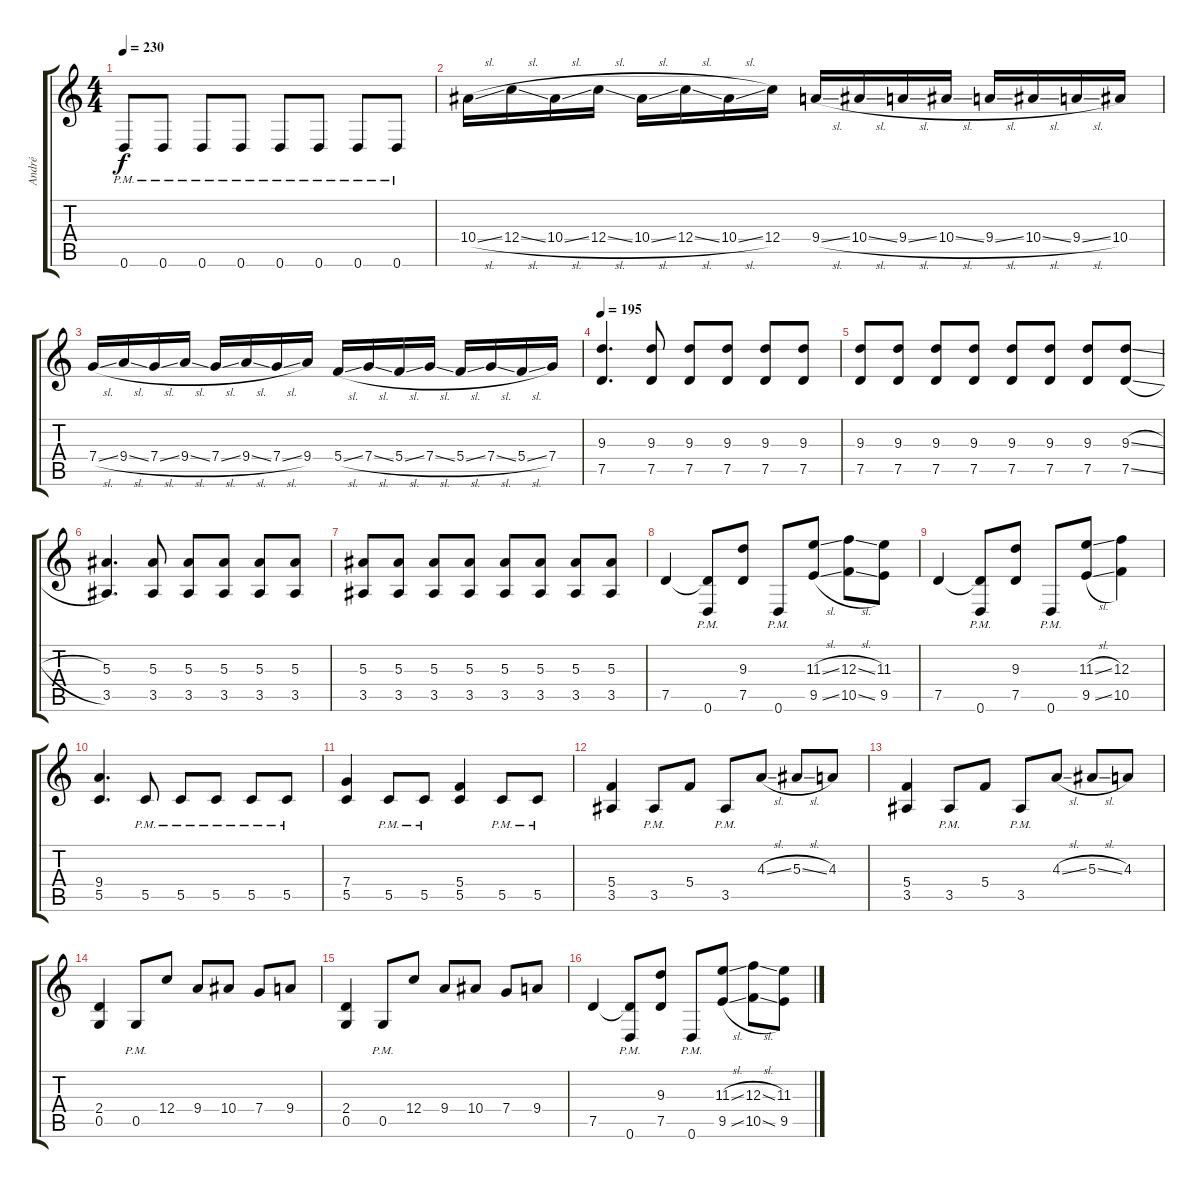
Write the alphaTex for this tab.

\track ("André" "André") {instrument distortionguitar}
\staff {score tabs}
\tuning (D4 A3 F3 C3 G2 D2) {hide}
\ts (4 4)
\tempo 230
\clef g2
\ks c
0.6{pm}.8{dy f} 0.6{pm}.8 0.6{pm}.8 0.6{pm}.8 0.6{pm}.8 0.6{pm}.8 0.6{pm}.8 0.6{pm}.8 |
10.4{sl}.16 12.4{sl}.16 10.4{sl}.16 12.4{sl}.16 10.4{sl}.16 12.4{sl}.16 10.4{sl}.16 12.4.16 9.4{sl}.16 10.4{sl}.16 9.4{sl}.16 10.4{sl}.16 9.4{sl}.16 10.4{sl}.16 9.4{sl}.16 10.4.16 |
7.4{sl}.16 9.4{sl}.16 7.4{sl}.16 9.4{sl}.16 7.4{sl}.16 9.4{sl}.16 7.4{sl}.16 9.4.16 5.4{sl}.16 7.4{sl}.16 5.4{sl}.16 7.4{sl}.16 5.4{sl}.16 7.4{sl}.16 5.4{sl}.16 7.4.16 |
\tempo 195
(9.3 7.5).4{d} (9.3 7.5).8 (9.3 7.5).8 (9.3 7.5).8 (9.3 7.5).8 (9.3 7.5).8 |
(9.3 7.5).8 (9.3 7.5).8 (9.3 7.5).8 (9.3 7.5).8 (9.3 7.5).8 (9.3 7.5).8 (9.3 7.5).8 (9.3{sl} 7.5{sl}).8 |
(5.3 3.5).4{d} (5.3 3.5).8 (5.3 3.5).8 (5.3 3.5).8 (5.3 3.5).8 (5.3 3.5).8 |
(5.3 3.5).8 (5.3 3.5).8 (5.3 3.5).8 (5.3 3.5).8 (5.3 3.5).8 (5.3 3.5).8 (5.3 3.5).8 (5.3 3.5).8 |
7.5.4 (7.5{t} 0.6{pm}).8 (9.3 7.5).8 0.6{pm}.8 (11.3{sl} 9.5{sl}).8 (12.3{sl} 10.5{sl}).8 (11.3 9.5).8 |
7.5.4 (7.5{t} 0.6{pm}).8 (9.3 7.5).8 0.6{pm}.8 (11.3{sl} 9.5{sl}).8 (12.3 10.5).4 |
(9.4 5.5).4{d} 5.5{pm}.8 5.5{pm}.8 5.5{pm}.8 5.5{pm}.8 5.5{pm}.8 |
(7.4 5.5).4 5.5{pm}.8 5.5{pm}.8 (5.4 5.5).4 5.5{pm}.8 5.5{pm}.8 |
(5.4 3.5).4 3.5{pm}.8 5.4.8 3.5{pm}.8 4.3{sl}.8 5.3{sl}.8 4.3.8 |
(5.4 3.5).4 3.5{pm}.8 5.4.8 3.5{pm}.8 4.3{sl}.8 5.3{sl}.8 4.3.8 |
(2.4 0.5).4 0.5{pm}.8 12.4.8 9.4.8 10.4.8 7.4.8 9.4.8 |
(2.4 0.5).4 0.5{pm}.8 12.4.8 9.4.8 10.4.8 7.4.8 9.4.8 |
7.5.4 (7.5{t} 0.6{pm}).8 (9.3 7.5).8 0.6{pm}.8 (11.3{sl} 9.5{sl}).8 (12.3{sl} 10.5{sl}).8 (11.3 9.5).8
